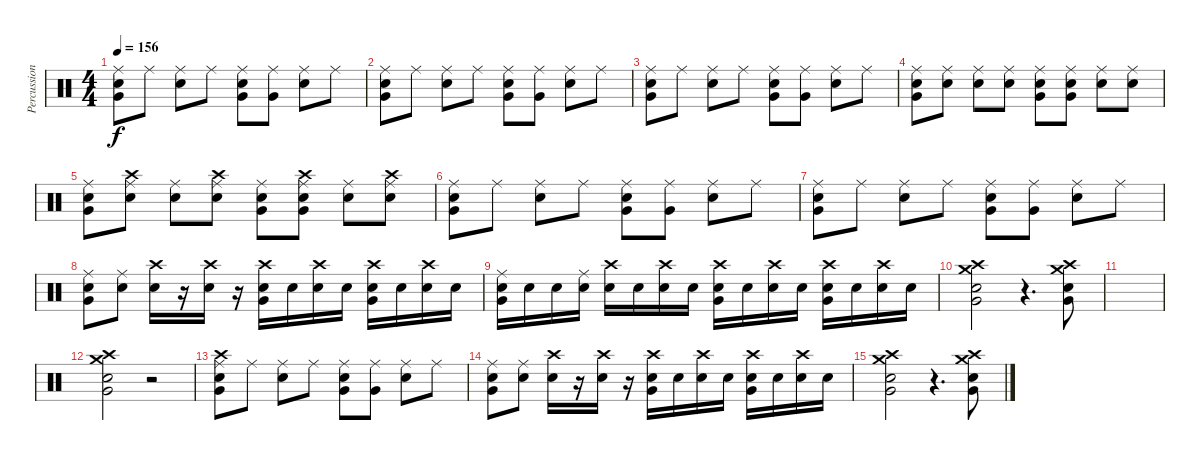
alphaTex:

\track ("Percussions" "Percussion") {instrument percussion}
\staff {score}
\articulation defaults
\ts (4 4)
\tempo 156
\clef neutral
\ks c
("Very Low Tom (hit)" "Electric Snare (hit)" "Ride (middle)").8{dy f} "Ride (middle)".8 ("Electric Snare (hit)" "Ride (middle)").8 "Ride (middle)".8 ("Very Low Tom (hit)" "Electric Snare (hit)" "Ride (middle)").8 ("Very Low Tom (hit)" "Ride (middle)").8 ("Electric Snare (hit)" "Ride (middle)").8 "Ride (middle)".8 |
("Very Low Tom (hit)" "Electric Snare (hit)" "Ride (middle)").8 "Ride (middle)".8 ("Electric Snare (hit)" "Ride (middle)").8 "Ride (middle)".8 ("Very Low Tom (hit)" "Electric Snare (hit)" "Ride (middle)").8 ("Very Low Tom (hit)" "Ride (middle)").8 ("Electric Snare (hit)" "Ride (middle)").8 "Ride (middle)".8 |
("Very Low Tom (hit)" "Electric Snare (hit)" "Ride (middle)").8 "Ride (middle)".8 ("Electric Snare (hit)" "Ride (middle)").8 "Ride (middle)".8 ("Very Low Tom (hit)" "Electric Snare (hit)" "Ride (middle)").8 ("Very Low Tom (hit)" "Ride (middle)").8 ("Electric Snare (hit)" "Ride (middle)").8 "Ride (middle)".8 |
("Very Low Tom (hit)" "Electric Snare (hit)" "Ride (middle)").8 ("Electric Snare (hit)" "Ride (middle)").8 ("Electric Snare (hit)" "Ride (middle)").8 ("Electric Snare (hit)" "Ride (middle)").8 ("Very Low Tom (hit)" "Electric Snare (hit)" "Ride (middle)").8 ("Very Low Tom (hit)" "Electric Snare (hit)" "Ride (middle)").8 ("Electric Snare (hit)" "Ride (middle)").8 ("Electric Snare (hit)" "Ride (middle)").8 |
("Very Low Tom (hit)" "Electric Snare (hit)" "Ride (middle)").8 ("Crash high (hit)" "Electric Snare (hit)" "Ride (middle)").8 ("Electric Snare (hit)" "Ride (middle)").8 ("Crash high (hit)" "Electric Snare (hit)" "Ride (middle)").8 ("Very Low Tom (hit)" "Electric Snare (hit)" "Ride (middle)").8 ("Very Low Tom (hit)" "Crash high (hit)" "Electric Snare (hit)" "Ride (middle)").8 ("Electric Snare (hit)" "Ride (middle)").8 ("Crash high (hit)" "Electric Snare (hit)" "Ride (middle)").8 |
("Very Low Tom (hit)" "Electric Snare (hit)" "Ride (middle)").8 "Ride (middle)".8 ("Electric Snare (hit)" "Ride (middle)").8 "Ride (middle)".8 ("Very Low Tom (hit)" "Electric Snare (hit)" "Ride (middle)").8 ("Very Low Tom (hit)" "Ride (middle)").8 ("Electric Snare (hit)" "Ride (middle)").8 "Ride (middle)".8 |
("Very Low Tom (hit)" "Electric Snare (hit)" "Ride (middle)").8 "Ride (middle)".8 ("Electric Snare (hit)" "Ride (middle)").8 "Ride (middle)".8 ("Very Low Tom (hit)" "Electric Snare (hit)" "Ride (middle)").8 ("Very Low Tom (hit)" "Ride (middle)").8 ("Electric Snare (hit)" "Ride (middle)").8 "Ride (middle)".8 |
("Very Low Tom (hit)" "Electric Snare (hit)" "Ride (middle)").8 ("Electric Snare (hit)" "Ride (middle)").8 ("Electric Snare (hit)" "Crash high (hit)").16 r.16 ("Electric Snare (hit)" "Crash high (hit)").16 r.16 ("Very Low Tom (hit)" "Electric Snare (hit)" "Crash high (hit)").16 "Electric Snare (hit)".16 ("Electric Snare (hit)" "Crash high (hit)").16 "Electric Snare (hit)".16 ("Very Low Tom (hit)" "Electric Snare (hit)" "Crash high (hit)").16 "Electric Snare (hit)".16 ("Electric Snare (hit)" "Crash high (hit)").16 "Electric Snare (hit)".16 |
("Very Low Tom (hit)" "Electric Snare (hit)" "Ride (middle)").16 "Electric Snare (hit)".16 "Electric Snare (hit)".16 ("Electric Snare (hit)" "Ride (middle)").16 ("Electric Snare (hit)" "Crash high (hit)").16 "Electric Snare (hit)".16 ("Electric Snare (hit)" "Crash high (hit)").16 "Electric Snare (hit)".16 ("Very Low Tom (hit)" "Electric Snare (hit)" "Crash high (hit)").16 "Electric Snare (hit)".16 ("Electric Snare (hit)" "Crash high (hit)").16 "Electric Snare (hit)".16 ("Very Low Tom (hit)" "Electric Snare (hit)" "Crash high (hit)").16 "Electric Snare (hit)".16 ("Electric Snare (hit)" "Crash high (hit)").16 "Electric Snare (hit)".16 |
("Very Low Tom (hit)" "Crash high (hit)" "Crash medium (hit)" "Electric Snare (hit)").2 r.4{d} ("Very Low Tom (hit)" "Crash high (hit)" "Crash medium (hit)" "Electric Snare (hit)").8 |
|
("Very Low Tom (hit)" "Crash high (hit)" "Crash medium (hit)" "Electric Snare (hit)").2 r.2 |
("Very Low Tom (hit)" "Crash high (hit)" "Electric Snare (hit)" "Ride (middle)").8 "Ride (middle)".8 ("Electric Snare (hit)" "Ride (middle)").8 "Ride (middle)".8 ("Very Low Tom (hit)" "Electric Snare (hit)" "Ride (middle)").8 ("Very Low Tom (hit)" "Ride (middle)").8 ("Electric Snare (hit)" "Ride (middle)").8 "Ride (middle)".8 |
("Very Low Tom (hit)" "Electric Snare (hit)" "Ride (middle)").8 ("Electric Snare (hit)" "Ride (middle)").8 ("Electric Snare (hit)" "Crash high (hit)").16 r.16 ("Electric Snare (hit)" "Crash high (hit)").16 r.16 ("Very Low Tom (hit)" "Electric Snare (hit)" "Crash high (hit)").16 "Electric Snare (hit)".16 ("Electric Snare (hit)" "Crash high (hit)").16 "Electric Snare (hit)".16 ("Very Low Tom (hit)" "Electric Snare (hit)" "Crash high (hit)").16 "Electric Snare (hit)".16 ("Electric Snare (hit)" "Crash high (hit)").16 "Electric Snare (hit)".16 |
("Very Low Tom (hit)" "Crash high (hit)" "Crash medium (hit)" "Electric Snare (hit)").2 r.4{d} ("Very Low Tom (hit)" "Crash high (hit)" "Crash medium (hit)" "Electric Snare (hit)").8
